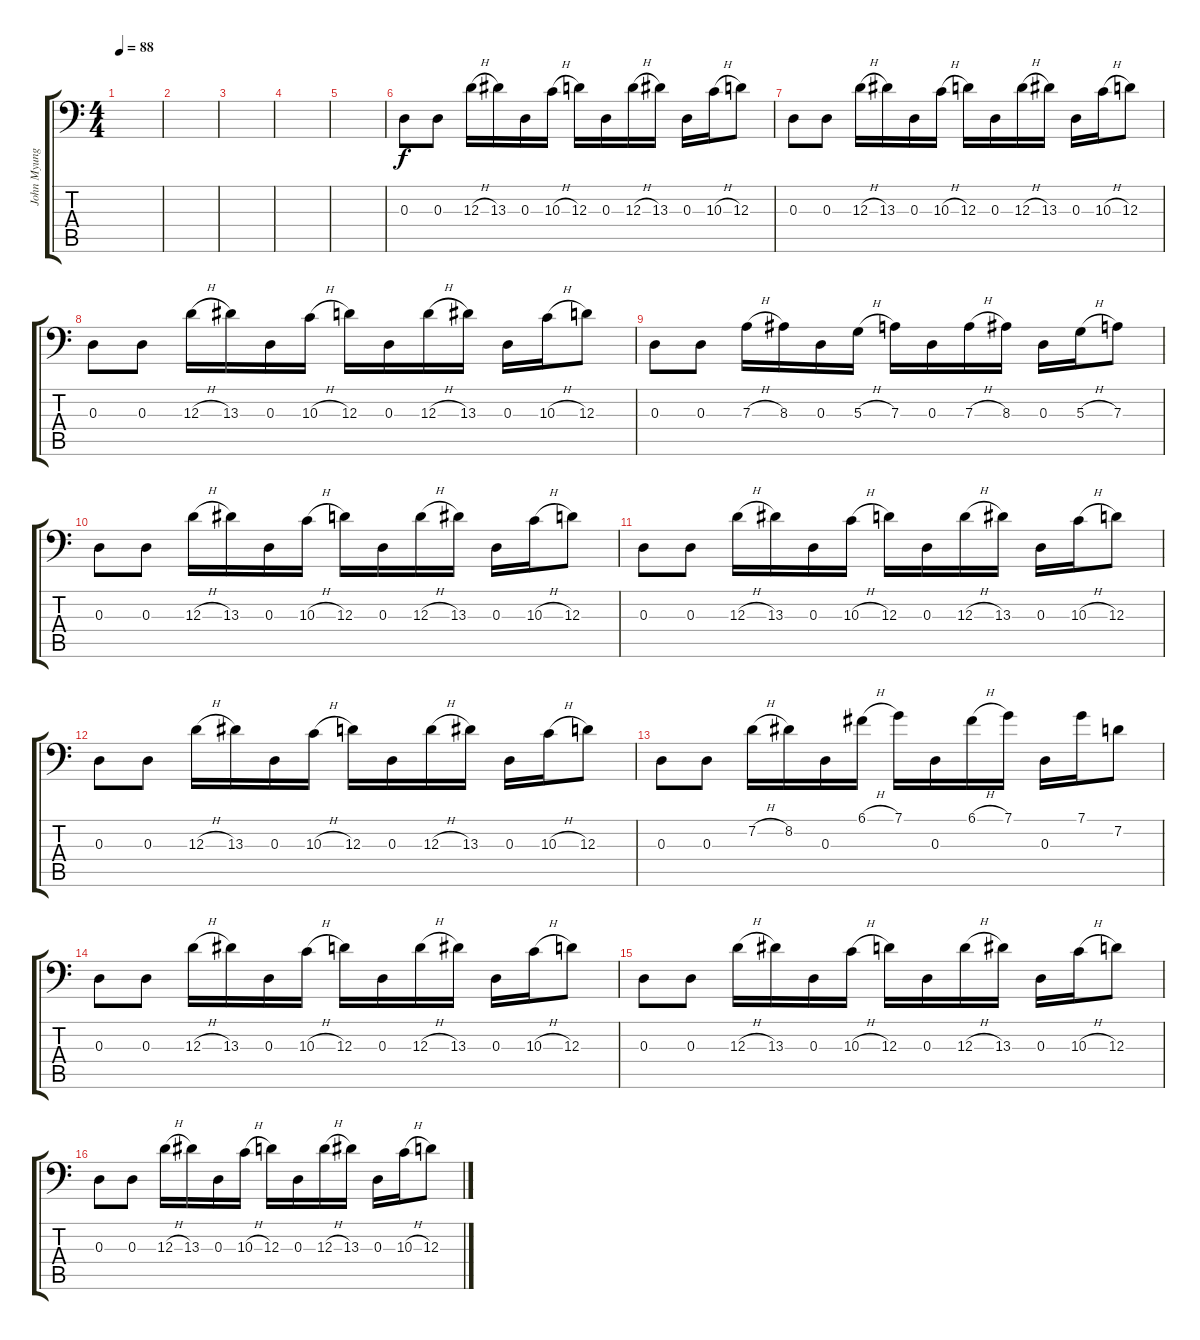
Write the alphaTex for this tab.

\track ("John Myung" "John Myung") {instrument electricbassfinger}
\staff {score tabs}
\tuning (C3 G2 D2 A1 E1 B0) {hide}
\ts (4 4)
\tempo 88
\clef f4
\ks c
|
|
|
|
|
0.3.8 0.3.8 12.3{h}.16 13.3.16 0.3.16 10.3{h}.16 12.3.16 0.3.16 12.3{h}.16 13.3.16 0.3.16 10.3{h}.16 12.3.8 |
0.3.8 0.3.8 12.3{h}.16 13.3.16 0.3.16 10.3{h}.16 12.3.16 0.3.16 12.3{h}.16 13.3.16 0.3.16 10.3{h}.16 12.3.8 |
0.3.8 0.3.8 12.3{h}.16 13.3.16 0.3.16 10.3{h}.16 12.3.16 0.3.16 12.3{h}.16 13.3.16 0.3.16 10.3{h}.16 12.3.8 |
0.3.8 0.3.8 7.3{h}.16 8.3.16 0.3.16 5.3{h}.16 7.3.16 0.3.16 7.3{h}.16 8.3.16 0.3.16 5.3{h}.16 7.3.8 |
0.3.8 0.3.8 12.3{h}.16 13.3.16 0.3.16 10.3{h}.16 12.3.16 0.3.16 12.3{h}.16 13.3.16 0.3.16 10.3{h}.16 12.3.8 |
0.3.8 0.3.8 12.3{h}.16 13.3.16 0.3.16 10.3{h}.16 12.3.16 0.3.16 12.3{h}.16 13.3.16 0.3.16 10.3{h}.16 12.3.8 |
0.3.8 0.3.8 12.3{h}.16 13.3.16 0.3.16 10.3{h}.16 12.3.16 0.3.16 12.3{h}.16 13.3.16 0.3.16 10.3{h}.16 12.3.8 |
0.3.8 0.3.8 7.2{h}.16 8.2.16 0.3.16 6.1{h}.16 7.1.16 0.3.16 6.1{h}.16 7.1.16 0.3.16 7.1.16 7.2.8 |
0.3.8 0.3.8 12.3{h}.16 13.3.16 0.3.16 10.3{h}.16 12.3.16 0.3.16 12.3{h}.16 13.3.16 0.3.16 10.3{h}.16 12.3.8 |
0.3.8 0.3.8 12.3{h}.16 13.3.16 0.3.16 10.3{h}.16 12.3.16 0.3.16 12.3{h}.16 13.3.16 0.3.16 10.3{h}.16 12.3.8 |
0.3.8 0.3.8 12.3{h}.16 13.3.16 0.3.16 10.3{h}.16 12.3.16 0.3.16 12.3{h}.16 13.3.16 0.3.16 10.3{h}.16 12.3.8
